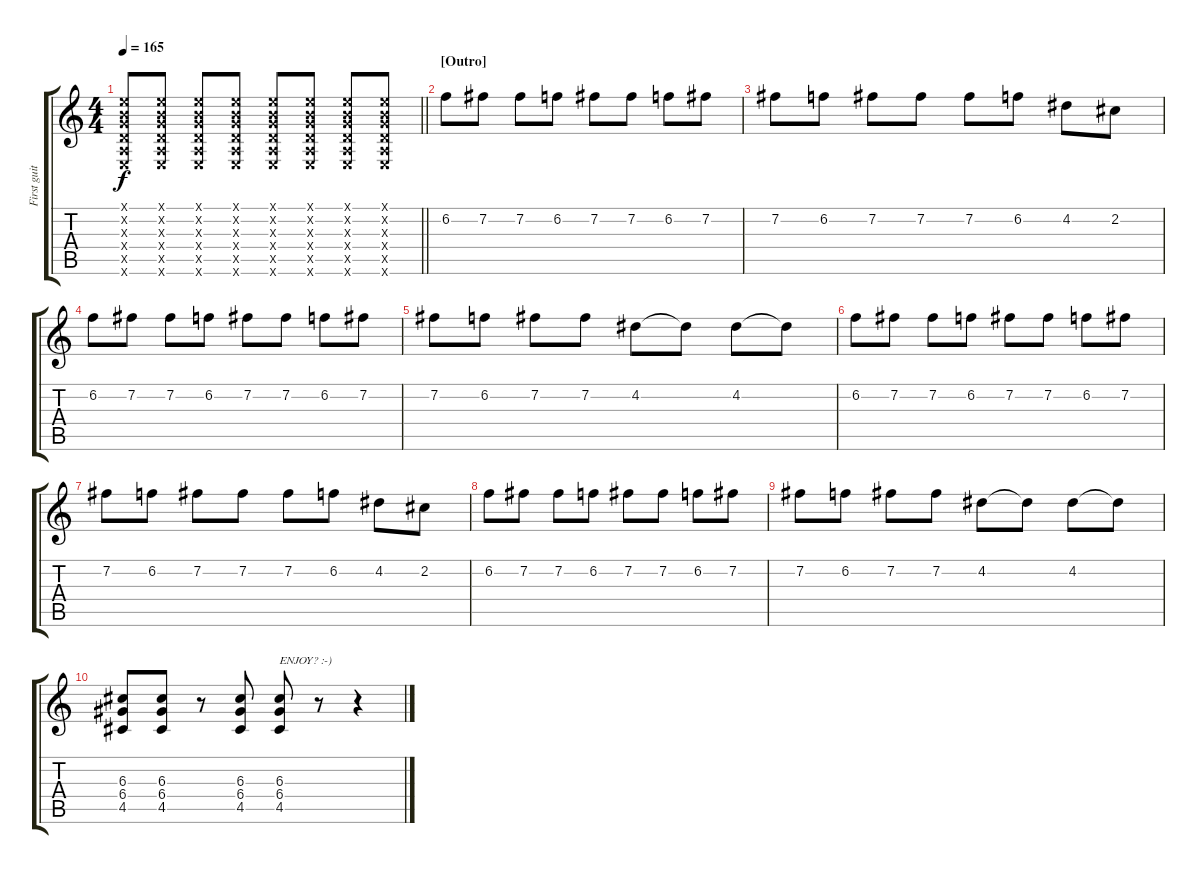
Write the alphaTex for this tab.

\track ("First guitar " "First guit") {instrument distortionguitar}
\staff {score tabs}
\tuning (E4 B3 G3 D3 A2 E2) {hide}
\ts (4 4)
\tempo 165
\clef g2
\barLineRight lightlight
\ks c
(0.1{x} 0.2{x} 0.3{x} 0.4{x} 0.5{x} 0.6{x}).8{dy f} (0.1{x} 0.2{x} 0.3{x} 0.4{x} 0.5{x} 0.6{x}).8 (0.1{x} 0.2{x} 0.3{x} 0.4{x} 0.5{x} 0.6{x}).8 (0.1{x} 0.2{x} 0.3{x} 0.4{x} 0.5{x} 0.6{x}).8 (0.1{x} 0.2{x} 0.3{x} 0.4{x} 0.5{x} 0.6{x}).8 (0.1{x} 0.2{x} 0.3{x} 0.4{x} 0.5{x} 0.6{x}).8 (0.1{x} 0.2{x} 0.3{x} 0.4{x} 0.5{x} 0.6{x}).8 (0.1{x} 0.2{x} 0.3{x} 0.4{x} 0.5{x} 0.6{x}).8 |
\section ("" "[Outro]")
6.2.8{volume 8} 7.2.8 7.2.8 6.2.8 7.2.8 7.2.8 6.2.8 7.2.8 |
7.2.8 6.2.8 7.2.8 7.2.8 7.2.8 6.2.8 4.2.8 2.2.8 |
6.2.8 7.2.8 7.2.8 6.2.8 7.2.8 7.2.8 6.2.8 7.2.8 |
7.2.8 6.2.8 7.2.8 7.2.8 4.2.8 4.2{t}.8 4.2.8 4.2{t}.8 |
6.2.8 7.2.8 7.2.8 6.2.8 7.2.8 7.2.8 6.2.8 7.2.8 |
7.2.8 6.2.8 7.2.8 7.2.8 7.2.8 6.2.8 4.2.8 2.2.8 |
6.2.8 7.2.8 7.2.8 6.2.8 7.2.8 7.2.8 6.2.8 7.2.8 |
7.2.8 6.2.8 7.2.8 7.2.8 4.2.8 4.2{t}.8 4.2.8 4.2{t}.8 |
(6.3 6.4 4.5).8 (6.3 6.4 4.5).8 r.8 (6.3 6.4 4.5).8 (6.3 6.4 4.5).8{txt "ENJOY? :-)"} r.8 r.4
